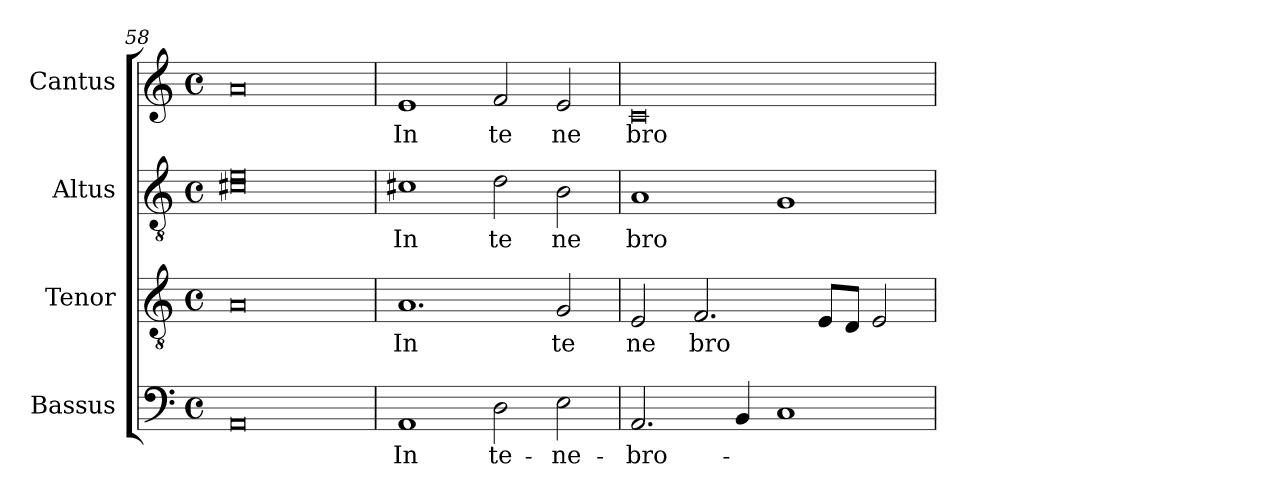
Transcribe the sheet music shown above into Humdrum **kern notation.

**kern	**text	**kern	**text	**kern	**text	**kern	**text
*part4	*part4	*part3	*part3	*part2	*part2	*part1	*part1
*staff4	*staff4	*staff3	*staff3	*staff2	*staff2	*staff1	*staff1
*I"Bassus	*	*I"Tenor	*	*I"Altus	*	*I"Cantus	*
*clefF4	*	*clefGv2	*	*clefGv2	*	*clefG2	*
*M4/4	*	*M4/4	*	*M4/4	*	*M4/4	*
*met(c)	*	*met(c)	*	*met(c)	*	*met(c)	*
=58	=58	=58	=58	=58	=58	=58	=58
0AA	.	0A	.	0e 0c#X	.	0a	.
!!LO:LB:g=z
=59	=59	=59	=59	=59	=59	=59	=59
!	!LO:LY:b:cj	!	!LO:LY:b:cj	!	!LO:LY:b:cj	!	!LO:LY:b:cj
1AA	In	1.A	In	1c#X	In	1e	In
!	!LO:LY:b:cj	!	!	!	!LO:LY:b:cj	!	!LO:LY:b:cj
2D\	te-	.	.	2d\	te	2f/	te
!	!LO:LY:b:cj	!	!LO:LY:b:cj	!	!LO:LY:b:cj	!	!LO:LY:b:cj
2E\	-ne-	2G/	te	2B\	ne	2e/	ne
=60	=60	=60	=60	=60	=60	=60	=60
!	!LO:LY:b	!	!LO:LY:b:cj	!	!LO:LY:b:cj	!	!LO:LY:b:cj
2.AA/	-bro-	2E/	ne	1A	bro	0c	bro
!	!	!	!LO:LY:b	!	!	!	!
.	.	2.F/	bro	.	.	.	.
4BB/	.	.	.	.	.	.	.
1C	.	.	.	1G	.	.	.
.	.	8E/L	.	.	.	.	.
.	.	8D/J	.	.	.	.	.
.	.	2E/	.	.	.	.	.
=	=	=	=	=	=	=	=
*-	*-	*-	*-	*-	*-	*-	*-
